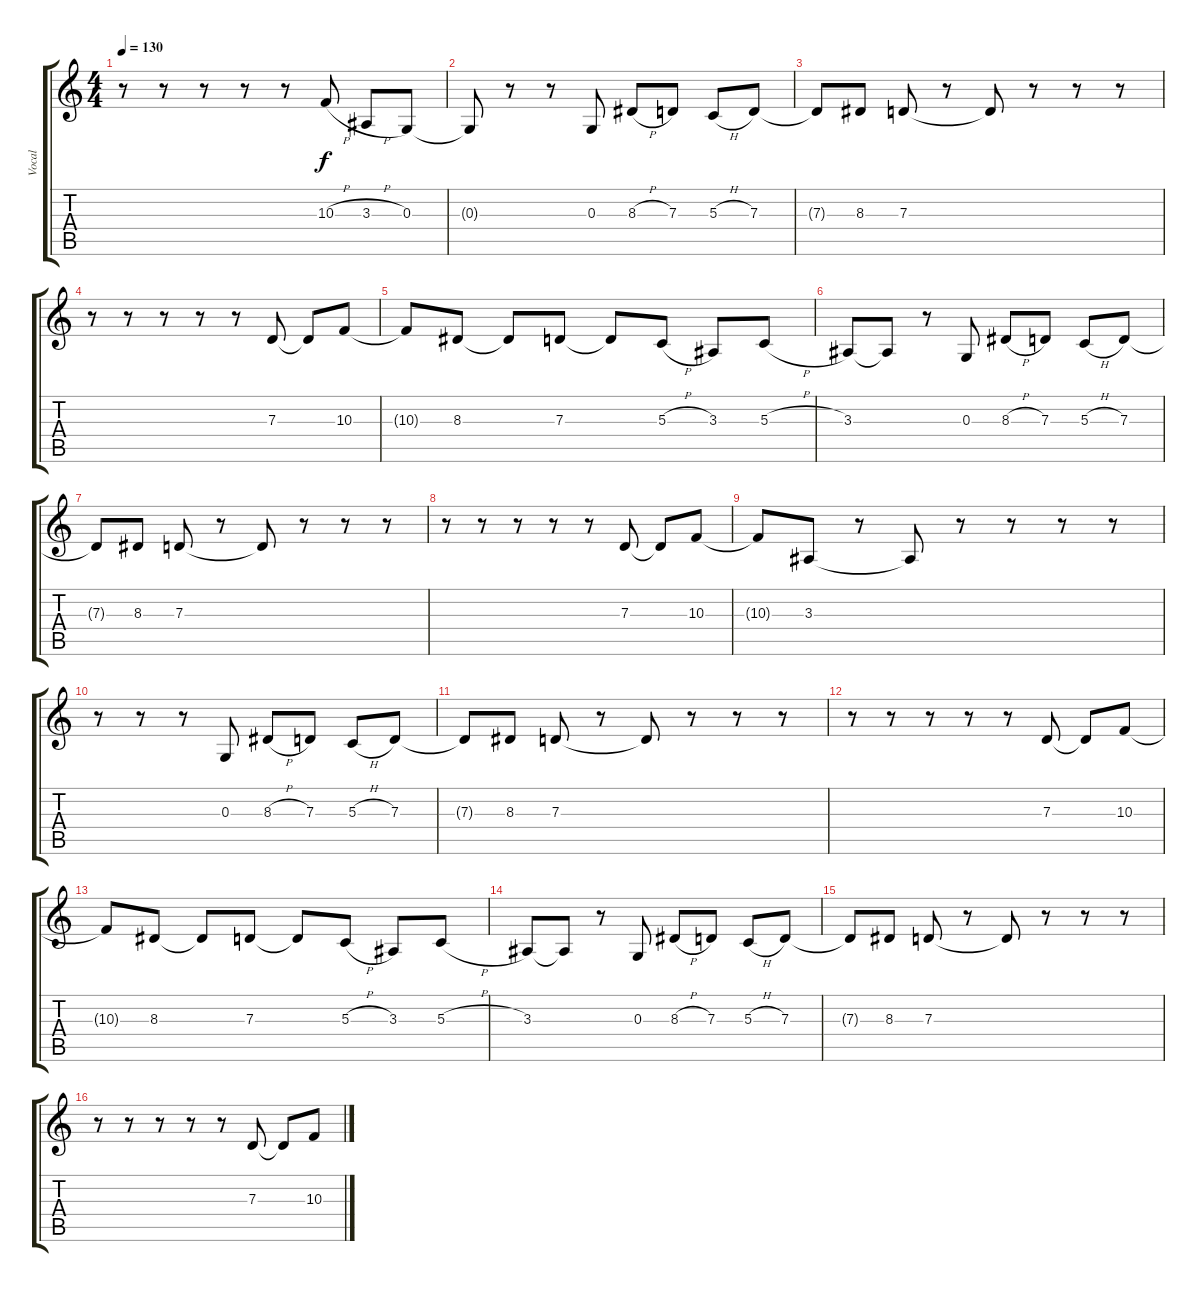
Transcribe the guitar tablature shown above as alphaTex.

\track ("Vocal" "Vocal") {instrument lead6voice}
\staff {score tabs}
\tuning (E4 B3 G3 D3 A2 E2) {hide}
\ts (4 4)
\tempo 130
\clef g2
\ks c
r.8{dy f} r.8 r.8 r.8 r.8 10.3{h t}.8 3.3{h}.8 0.3.8 |
0.3{t}.8 r.8 r.8 0.3.8 8.3{h}.8 7.3.8 5.3{h}.8 7.3.8 |
7.3{t}.8 8.3.8 7.3.8 r.8 7.3{t}.8 r.8 r.8 r.8 |
r.8 r.8 r.8 r.8 r.8 7.3.8 7.3{t}.8 10.3.8 |
10.3{t}.8 8.3.8 8.3{t}.8 7.3.8 7.3{t}.8 5.3{h}.8 3.3.8 5.3{h}.8 |
3.3.8 3.3{t}.8 r.8 0.3.8 8.3{h}.8 7.3.8 5.3{h}.8 7.3.8 |
7.3{t}.8 8.3.8 7.3.8 r.8 7.3{t}.8 r.8 r.8 r.8 |
r.8 r.8 r.8 r.8 r.8 7.3.8 7.3{t}.8 10.3.8 |
10.3{t}.8 3.3.8 r.8 3.3{t}.8 r.8 r.8 r.8 r.8 |
r.8 r.8 r.8 0.3.8 8.3{h}.8 7.3.8 5.3{h}.8 7.3.8 |
7.3{t}.8 8.3.8 7.3.8 r.8 7.3{t}.8 r.8 r.8 r.8 |
r.8 r.8 r.8 r.8 r.8 7.3.8 7.3{t}.8 10.3.8 |
10.3{t}.8 8.3.8 8.3{t}.8 7.3.8 7.3{t}.8 5.3{h}.8 3.3.8 5.3{h}.8 |
3.3.8 3.3{t}.8 r.8 0.3.8 8.3{h}.8 7.3.8 5.3{h}.8 7.3.8 |
7.3{t}.8 8.3.8 7.3.8 r.8 7.3{t}.8 r.8 r.8 r.8 |
r.8 r.8 r.8 r.8 r.8 7.3.8 7.3{t}.8 10.3.8
